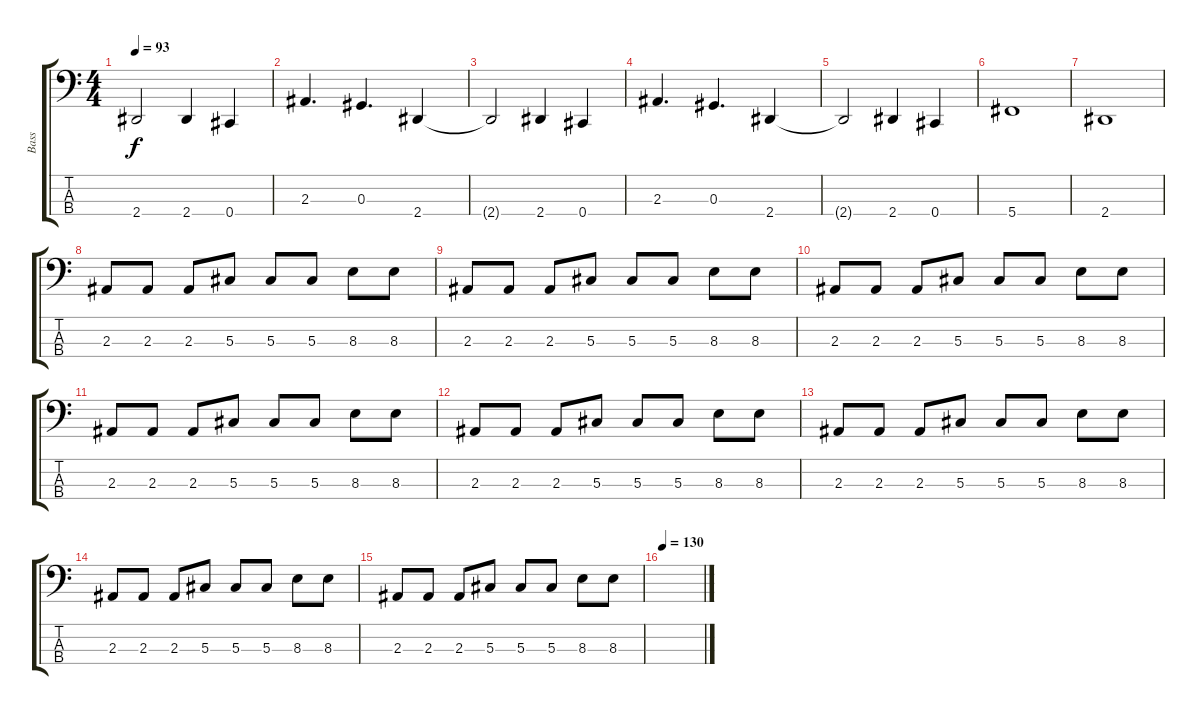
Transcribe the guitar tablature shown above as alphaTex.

\track ("Bass" "Bass") {instrument electricbasspick bank 255}
\staff {score tabs}
\tuning (Gb2 Db2 Ab1 Db1) {hide}
\ts (4 4)
\tempo 93
\clef f4
\ks c
2.4{t}.2{dy f} 2.4.4 0.4.4 |
2.3.4{d} 0.3.4{d} 2.4.4 |
2.4{t}.2 2.4.4 0.4.4 |
2.3.4{d} 0.3.4{d} 2.4.4 |
2.4{t}.2 2.4.4 0.4.4 |
5.4.1 |
2.4.1 |
2.3.8 2.3.8 2.3.8 5.3.8 5.3.8 5.3.8 8.3.8 8.3.8 |
2.3.8 2.3.8 2.3.8 5.3.8 5.3.8 5.3.8 8.3.8 8.3.8 |
2.3.8 2.3.8 2.3.8 5.3.8 5.3.8 5.3.8 8.3.8 8.3.8 |
2.3.8 2.3.8 2.3.8 5.3.8 5.3.8 5.3.8 8.3.8 8.3.8 |
2.3.8 2.3.8 2.3.8 5.3.8 5.3.8 5.3.8 8.3.8 8.3.8 |
2.3.8 2.3.8 2.3.8 5.3.8 5.3.8 5.3.8 8.3.8 8.3.8 |
2.3.8 2.3.8 2.3.8 5.3.8 5.3.8 5.3.8 8.3.8 8.3.8 |
2.3.8 2.3.8 2.3.8 5.3.8 5.3.8 5.3.8 8.3.8 8.3.8 |
\tempo 130
